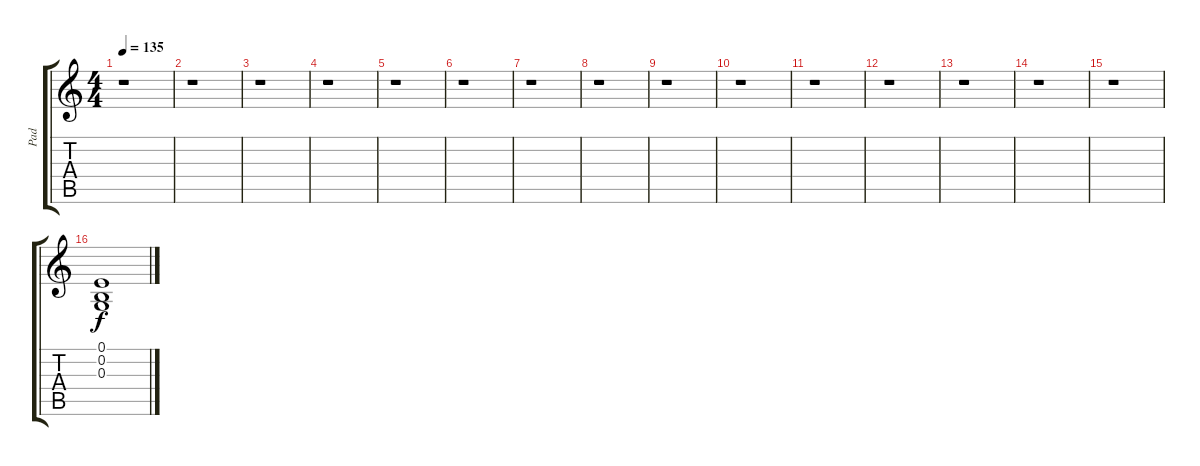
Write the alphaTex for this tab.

\track ("Pad" "Pad") {instrument pad5bowed}
\staff {score tabs}
\tuning (E4 B3 G3 D3 A2 E2) {hide}
\ts (4 4)
\tempo 135
\clef g2
\ks c
r.1{dy f instrument pad5bowed} |
r.1 |
r.1 |
r.1 |
r.1 |
r.1 |
r.1 |
r.1 |
r.1 |
r.1 |
r.1 |
r.1 |
r.1 |
r.1 |
r.1 |
(0.1 0.2 0.3).1
